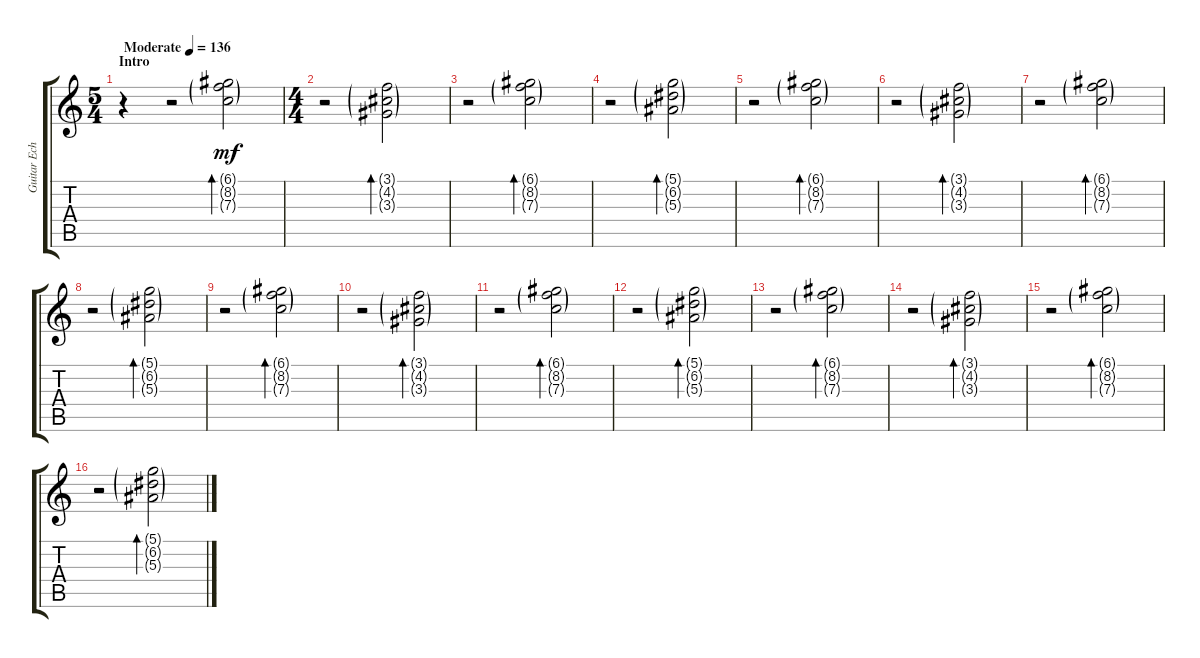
\track ("Guitar Echo" "Guitar Ech") {instrument electricguitarclean}
\staff {score tabs}
\tuning (D4 A3 F3 C3 G2 C2) {hide}
\ts (5 4)
\section ("" "Intro")
\tempo (136 "Moderate")
\clef g2
\ks c
r.4{dy mf volume 0 instrument electricguitarclean} r.2{volume 5} (6.1{g} 8.2{g} 7.3{g}).2{bd 240} |
\ts (4 4)
r.2 (3.1{g} 4.2{g} 3.3{g}).2{bd 240} |
r.2 (6.1{g} 8.2{g} 7.3{g}).2{bd 240} |
r.2 (5.1{g} 6.2{g} 5.3{g}).2{bd 240} |
r.2{volume 10} (6.1{g} 8.2{g} 7.3{g}).2{bd 240} |
r.2 (3.1{g} 4.2{g} 3.3{g}).2{bd 240} |
r.2 (6.1{g} 8.2{g} 7.3{g}).2{bd 240} |
r.2 (5.1{g} 6.2{g} 5.3{g}).2{bd 240} |
r.2{volume 16} (6.1{g} 8.2{g} 7.3{g}).2{bd 240} |
r.2 (3.1{g} 4.2{g} 3.3{g}).2{bd 240} |
r.2 (6.1{g} 8.2{g} 7.3{g}).2{bd 240} |
r.2 (5.1{g} 6.2{g} 5.3{g}).2{bd 240} |
r.2 (6.1{g} 8.2{g} 7.3{g}).2{bd 240} |
r.2 (3.1{g} 4.2{g} 3.3{g}).2{bd 240} |
r.2 (6.1{g} 8.2{g} 7.3{g}).2{bd 240} |
r.2 (5.1{g} 6.2{g} 5.3{g}).2{bd 240}
